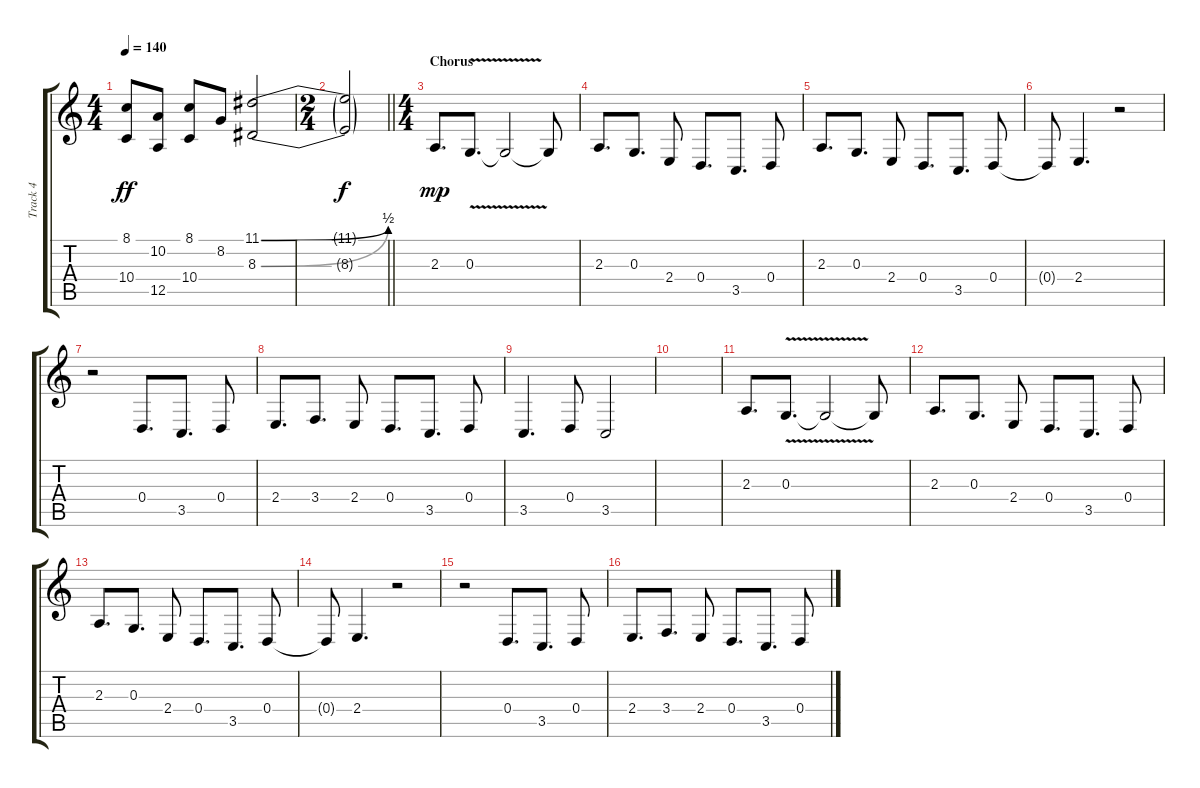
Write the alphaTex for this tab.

\track ("Track 4" "Track 4") {instrument altosax}
\staff {score tabs}
\tuning (E4 B3 G3 D3 A2 D2) {hide}
\ts (4 4)
\tempo 140
\clef g2
\ks c
(8.1 10.4).8{dy ff} (10.2 12.5).8 (8.1 10.4).8 8.2.8 (11.1{be (bend 0 0 60 2)} 8.3{be (bend 0 0 60 2)}).2 |
\ts (2 4)
\barLineRight lightlight
(11.1{t} 8.3{t}).2{dy f} |
\ts (4 4)
\section ("" "Chorus")
2.3.8{d dy mp} 0.3{v}.8{d} 0.3{t}.2 0.3{t}.8 |
2.3.8{d} 0.3.8{d} 2.4.8 0.4.8{d} 3.5.8{d} 0.4.8 |
2.3.8{d} 0.3.8{d} 2.4.8 0.4.8{d} 3.5.8{d} 0.4.8 |
0.4{t}.8 2.4.4{d} r.2 |
r.2 0.4.8{d} 3.5.8{d} 0.4.8 |
2.4.8{d} 3.4.8{d} 2.4.8 0.4.8{d} 3.5.8{d} 0.4.8 |
3.5.4{d} 0.4.8 3.5.2 |
|
2.3.8{d} 0.3{v}.8{d} 0.3{t}.2 0.3{t}.8 |
2.3.8{d} 0.3.8{d} 2.4.8 0.4.8{d} 3.5.8{d} 0.4.8 |
2.3.8{d} 0.3.8{d} 2.4.8 0.4.8{d} 3.5.8{d} 0.4.8 |
0.4{t}.8 2.4.4{d} r.2 |
r.2 0.4.8{d} 3.5.8{d} 0.4.8 |
2.4.8{d} 3.4.8{d} 2.4.8 0.4.8{d} 3.5.8{d} 0.4.8
